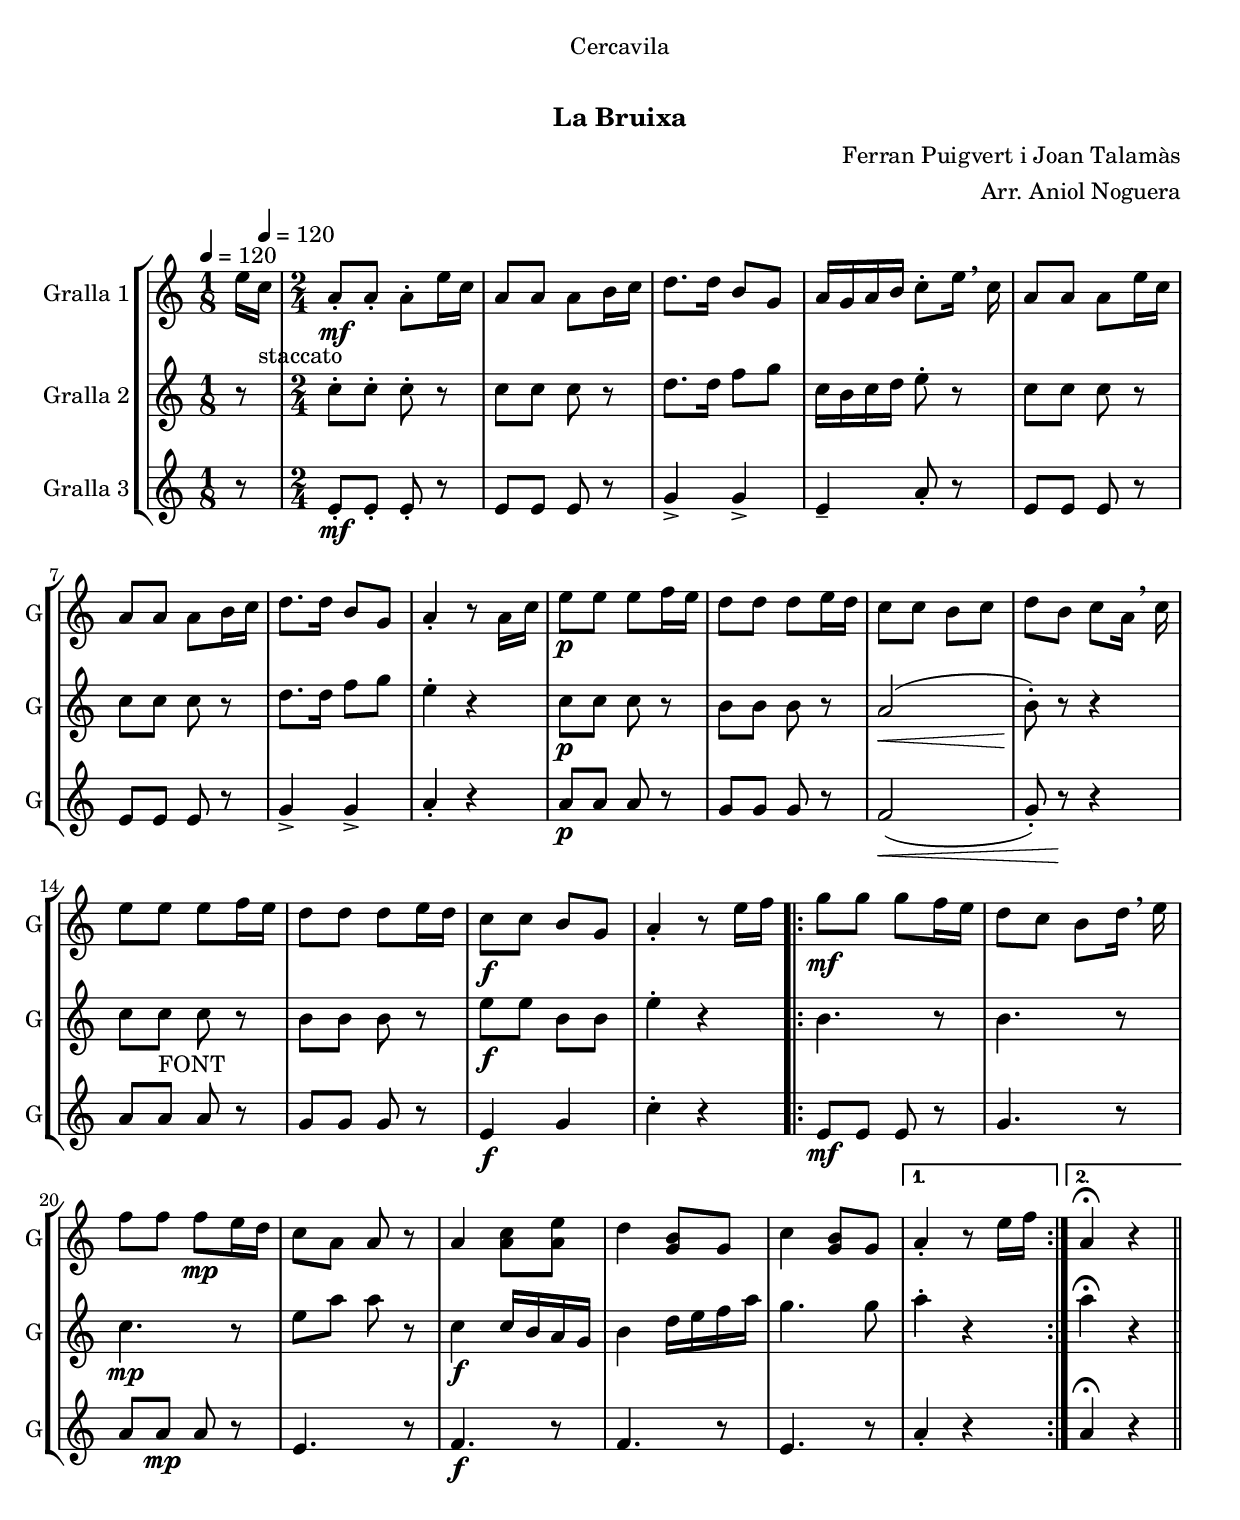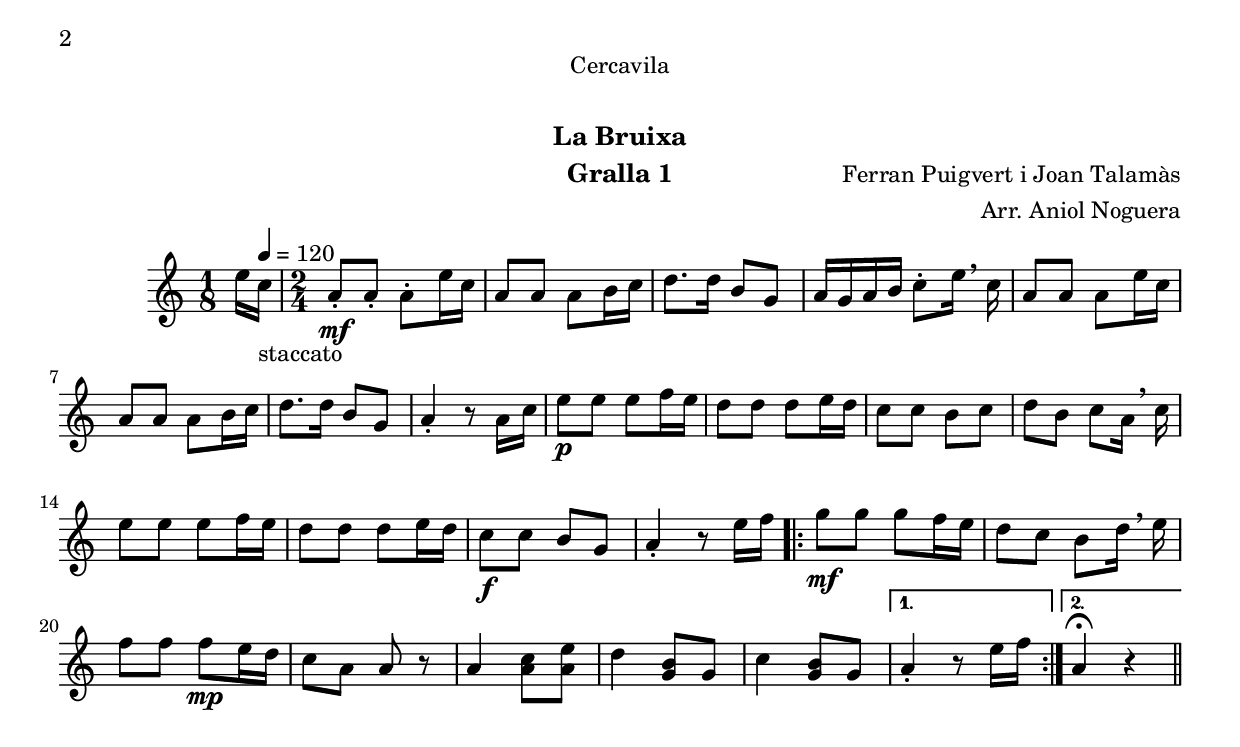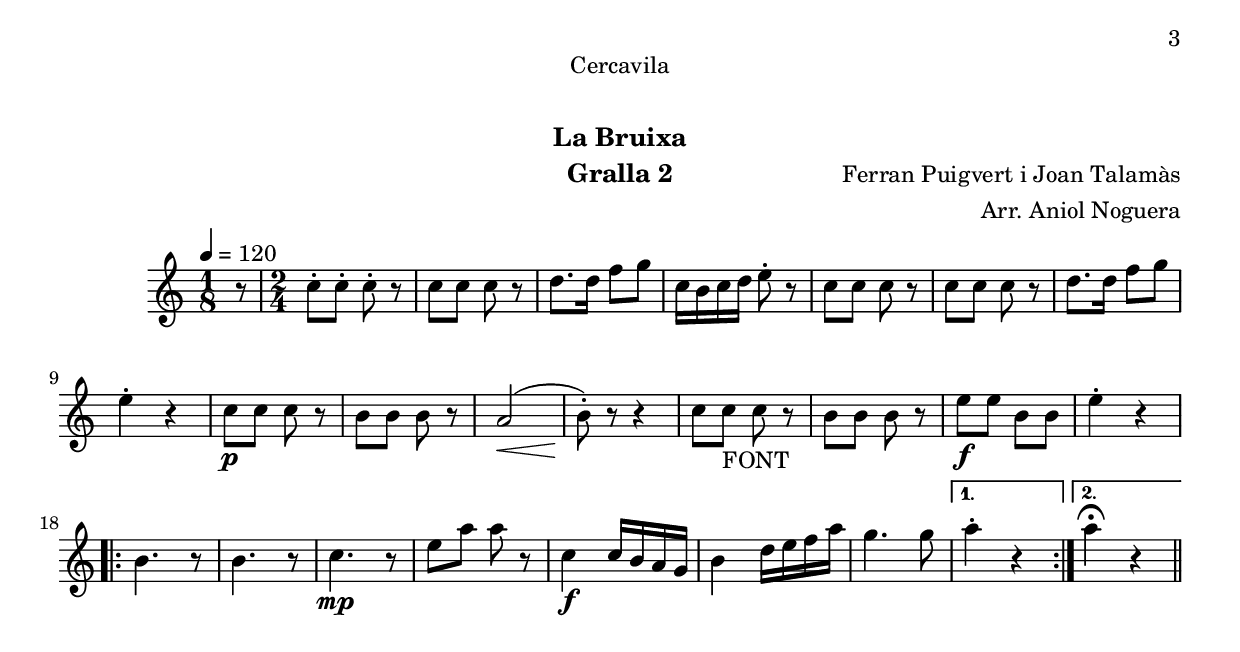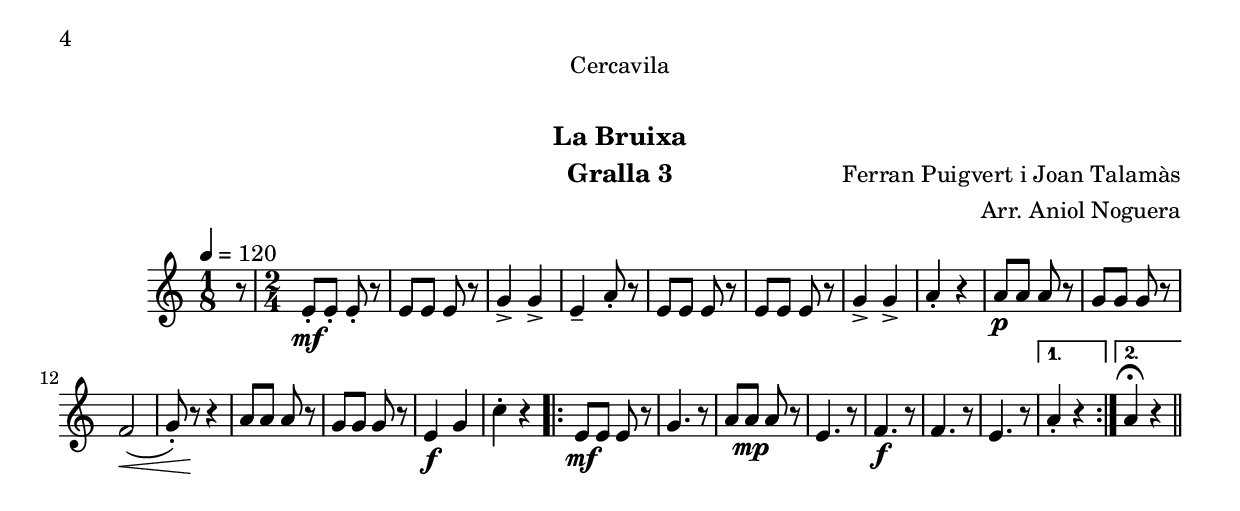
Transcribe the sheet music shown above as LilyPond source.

\version "2.16.0"

\header {
  dedication="Cercavila"
  title="   "
  subtitle="La Bruixa"
  subsubtitle=""
  poet=""
  meter=""
  piece=""
  composer="Ferran Puigvert i Joan Talamàs"
  arranger="Arr. Aniol Noguera"
  opus=""
  instrument=""
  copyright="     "
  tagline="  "
}

liniaroAa =
\relative e''
{
  \clef treble
  \key c \major
  \time 1/8
  e16 \tempo 4 = 120 c _"staccato"  |
  \time 2/4   a8 -. \mf a-. a-. e'16 c  |
  a8 a a b16 c  |
  d8. d16 b8 g  |
  %05
  a16 g a b c8-. e16 \breathe c  |
  a8 a a e'16 c  |
  a8 a a b16 c  |
  d8. d16 b8 g  |
  a4-. r8 a16 c  |
  %10
  e8 \p e e f16 e  |
  d8 d d e16 d  |
  c8 c b c  |
  d8 b c a16 \breathe c  |
  e8 e  e f16 e  |
  %15
  d8 d d e16 d  |
  c8 \f c b g  |
  a4-. r8 e'16 f  |
  \repeat volta 2 { g8 \mf g g f16 e  |
  d8 c b d16 \breathe e  |
  %20
  f8 f f \mp e16 d  |
  c8 a a r  |
  a4 <a c>8 <a e'>  |
  d4 <g, b>8 g  |
  c4 <g b>8 g }
  %25
  \alternative { { a4-. r8 e'16 f }
  { a,4\fermata r4 } } \bar "||" % kompletite
}

liniaroAb =
\relative c''
{
  \tempo 4 = 120
  \clef treble
  \key c \major
  \time 1/8
  r8  |
  \time 2/4   c8-. c-. c-. r  |
  c8 c c r  |
  d8. d16 f8 g  |
  %05
  c,16 b c d e8-. r  |
  c8 c c r  |
  c8 c c r  |
  d8. d16 f8 g  |
  e4-. r  |
  %10
  c8 \p c c r  |
  b8 b b r  |
  a2 \< (  |
  b8-. ) \! r r4  |
  c8 c _"FONT" c r  |
  %15
  b8 b b r  |
  e8 \f e b b  |
  e4-. r  |
  \repeat volta 2 { b4. r8  |
  b4. r8  |
  %20
  c4. \mp r8  |
  e8 a a r  |
  c,4 \f \f c16 b a g  |
  b4 d16 e f a  |
  g4. g8 }
  %25
  \alternative { { a4-. r }
  { a4\fermata r4 } } \bar "||" % kompletite
}

liniaroAc =
\relative e'
{
  \tempo 4 = 120
  \clef treble
  \key c \major
  \time 1/8
  r8  |
  \time 2/4   e8-. \mf \mf e-. e-. r  |
  e8 e e r  |
  g4-> g->  |
  %05
  e4-- a8-. r  |
  e8 e e r  |
  e8 e e r  |
  g4-> g->  |
  a4-. r  |
  %10
  a8 \p a a r  |
  g8 g g r  |
  f2 \< (  |
  g8-. ) r \! r4  |
  a8 a  a r  |
  %15
  g8 g g r  |
  e4 \f g  |
  c4-. r  |
  \repeat volta 2 { e,8 \mf \mf e e r  |
  g4. r8  |
  %20
  a8 a \mp a r  |
  e4. r8  |
  f4. \f r8  |
  f4. r8  |
  e4. r8 }
  %25
  \alternative { { a4-. r }
  { a4\fermata r4 } } \bar "||" % kompletite
}

\bookpart {
  \score {
    \new StaffGroup {
      \override Score.RehearsalMark #'self-alignment-X = #LEFT
      <<
        \new Staff \with {instrumentName = #"Gralla 1" shortInstrumentName = #"G"} \liniaroAa
        \new Staff \with {instrumentName = #"Gralla 2" shortInstrumentName = #"G"} \liniaroAb
        \new Staff \with {instrumentName = #"Gralla 3" shortInstrumentName = #"G"} \liniaroAc
      >>
    }
    \layout {}
  }\score { \unfoldRepeats
    \new StaffGroup {
      \override Score.RehearsalMark #'self-alignment-X = #LEFT
      <<
        \new Staff \with {instrumentName = #"Gralla 1" shortInstrumentName = #"G"} \liniaroAa
        \new Staff \with {instrumentName = #"Gralla 2" shortInstrumentName = #"G"} \liniaroAb
        \new Staff \with {instrumentName = #"Gralla 3" shortInstrumentName = #"G"} \liniaroAc
      >>
    }
    \midi {}
  }
}

\bookpart {
  \header {instrument="Gralla 1"}
  \score {
    \new StaffGroup {
      \override Score.RehearsalMark #'self-alignment-X = #LEFT
      <<
        \new Staff \liniaroAa
      >>
    }
    \layout {}
  }\score { \unfoldRepeats
    \new StaffGroup {
      \override Score.RehearsalMark #'self-alignment-X = #LEFT
      <<
        \new Staff \liniaroAa
      >>
    }
    \midi {}
  }
}

\bookpart {
  \header {instrument="Gralla 2"}
  \score {
    \new StaffGroup {
      \override Score.RehearsalMark #'self-alignment-X = #LEFT
      <<
        \new Staff \liniaroAb
      >>
    }
    \layout {}
  }\score { \unfoldRepeats
    \new StaffGroup {
      \override Score.RehearsalMark #'self-alignment-X = #LEFT
      <<
        \new Staff \liniaroAb
      >>
    }
    \midi {}
  }
}

\bookpart {
  \header {instrument="Gralla 3"}
  \score {
    \new StaffGroup {
      \override Score.RehearsalMark #'self-alignment-X = #LEFT
      <<
        \new Staff \liniaroAc
      >>
    }
    \layout {}
  }\score { \unfoldRepeats
    \new StaffGroup {
      \override Score.RehearsalMark #'self-alignment-X = #LEFT
      <<
        \new Staff \liniaroAc
      >>
    }
    \midi {}
  }
}

